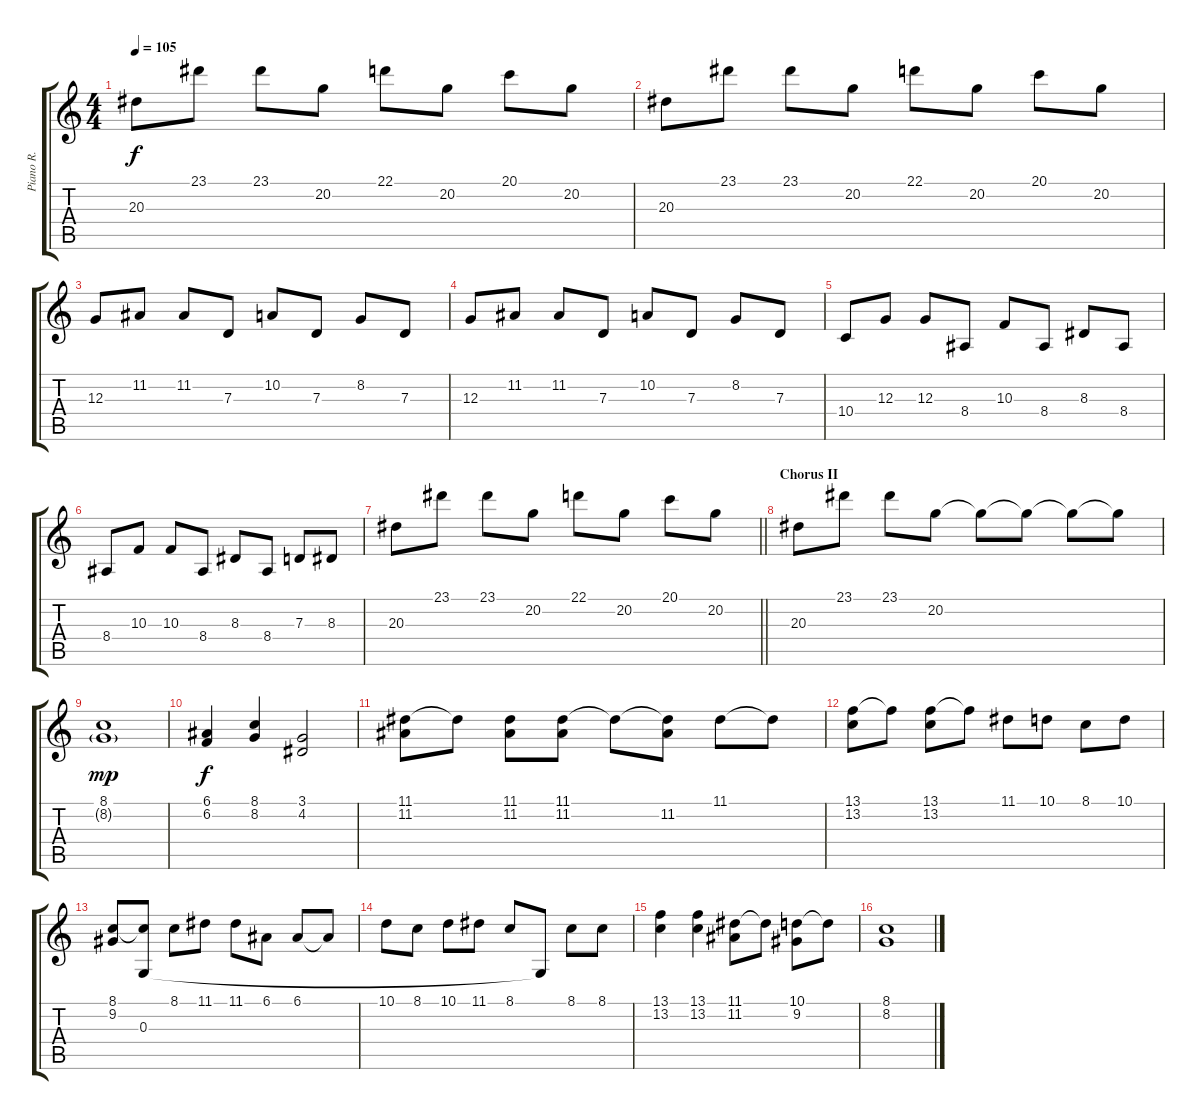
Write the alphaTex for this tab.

\track ("Piano R." "Piano R.") {instrument acousticgrandpiano}
\staff {score tabs}
\tuning (E4 B3 G3 D3 A2 E2) {hide}
\ts (4 4)
\tempo 105
\clef g2
\ks c
20.3.8{dy f} 23.1.8 23.1.8 20.2.8 22.1.8 20.2.8 20.1.8 20.2.8 |
20.3.8 23.1.8 23.1.8 20.2.8 22.1.8 20.2.8 20.1.8 20.2.8 |
12.3.8 11.2.8 11.2.8 7.3.8 10.2.8 7.3.8 8.2.8 7.3.8 |
12.3.8 11.2.8 11.2.8 7.3.8 10.2.8 7.3.8 8.2.8 7.3.8 |
10.4.8 12.3.8 12.3.8 8.4.8 10.3.8 8.4.8 8.3.8 8.4.8 |
8.4.8 10.3.8 10.3.8 8.4.8 8.3.8 8.4.8 7.3.8 8.3.8 |
\barLineRight lightlight
20.3.8 23.1.8 23.1.8 20.2.8 22.1.8 20.2.8 20.1.8 20.2.8 |
\section ("" "Chorus II")
20.3.8 23.1.8 23.1.8 20.2.8 20.2{t}.8 20.2{t}.8 20.2{t}.8 20.2{t}.8 |
(8.1 8.2{g}).1{dy mp} |
(6.1 6.2).4{dy f} (8.1 8.2).4 (3.1 4.2).2 |
(11.1 11.2).8 11.1{t}.8 (11.1 11.2).8 (11.1 11.2).8 11.1{t}.8 (11.1{t} 11.2).8 11.1.8 11.1{t}.8 |
(13.1 13.2).8 13.1{t}.8 (13.1 13.2).8 13.1{t}.8 11.1.8 10.1.8 8.1.8 10.1.8 |
(8.1 9.2).8 (8.1{t} 0.3).8 8.1.8 11.1.8 11.1.8 6.1.8 6.1.8 6.1{t}.8 |
10.1.8 8.1.8 10.1.8 11.1.8 8.1.8 0.3{t}.8 8.1.8 8.1.8 |
(13.1 13.2).4 (13.1 13.2).4 (11.1 11.2).8 11.1{t}.8 (10.1 9.2).8 10.1{t}.8 |
(8.1 8.2).1
